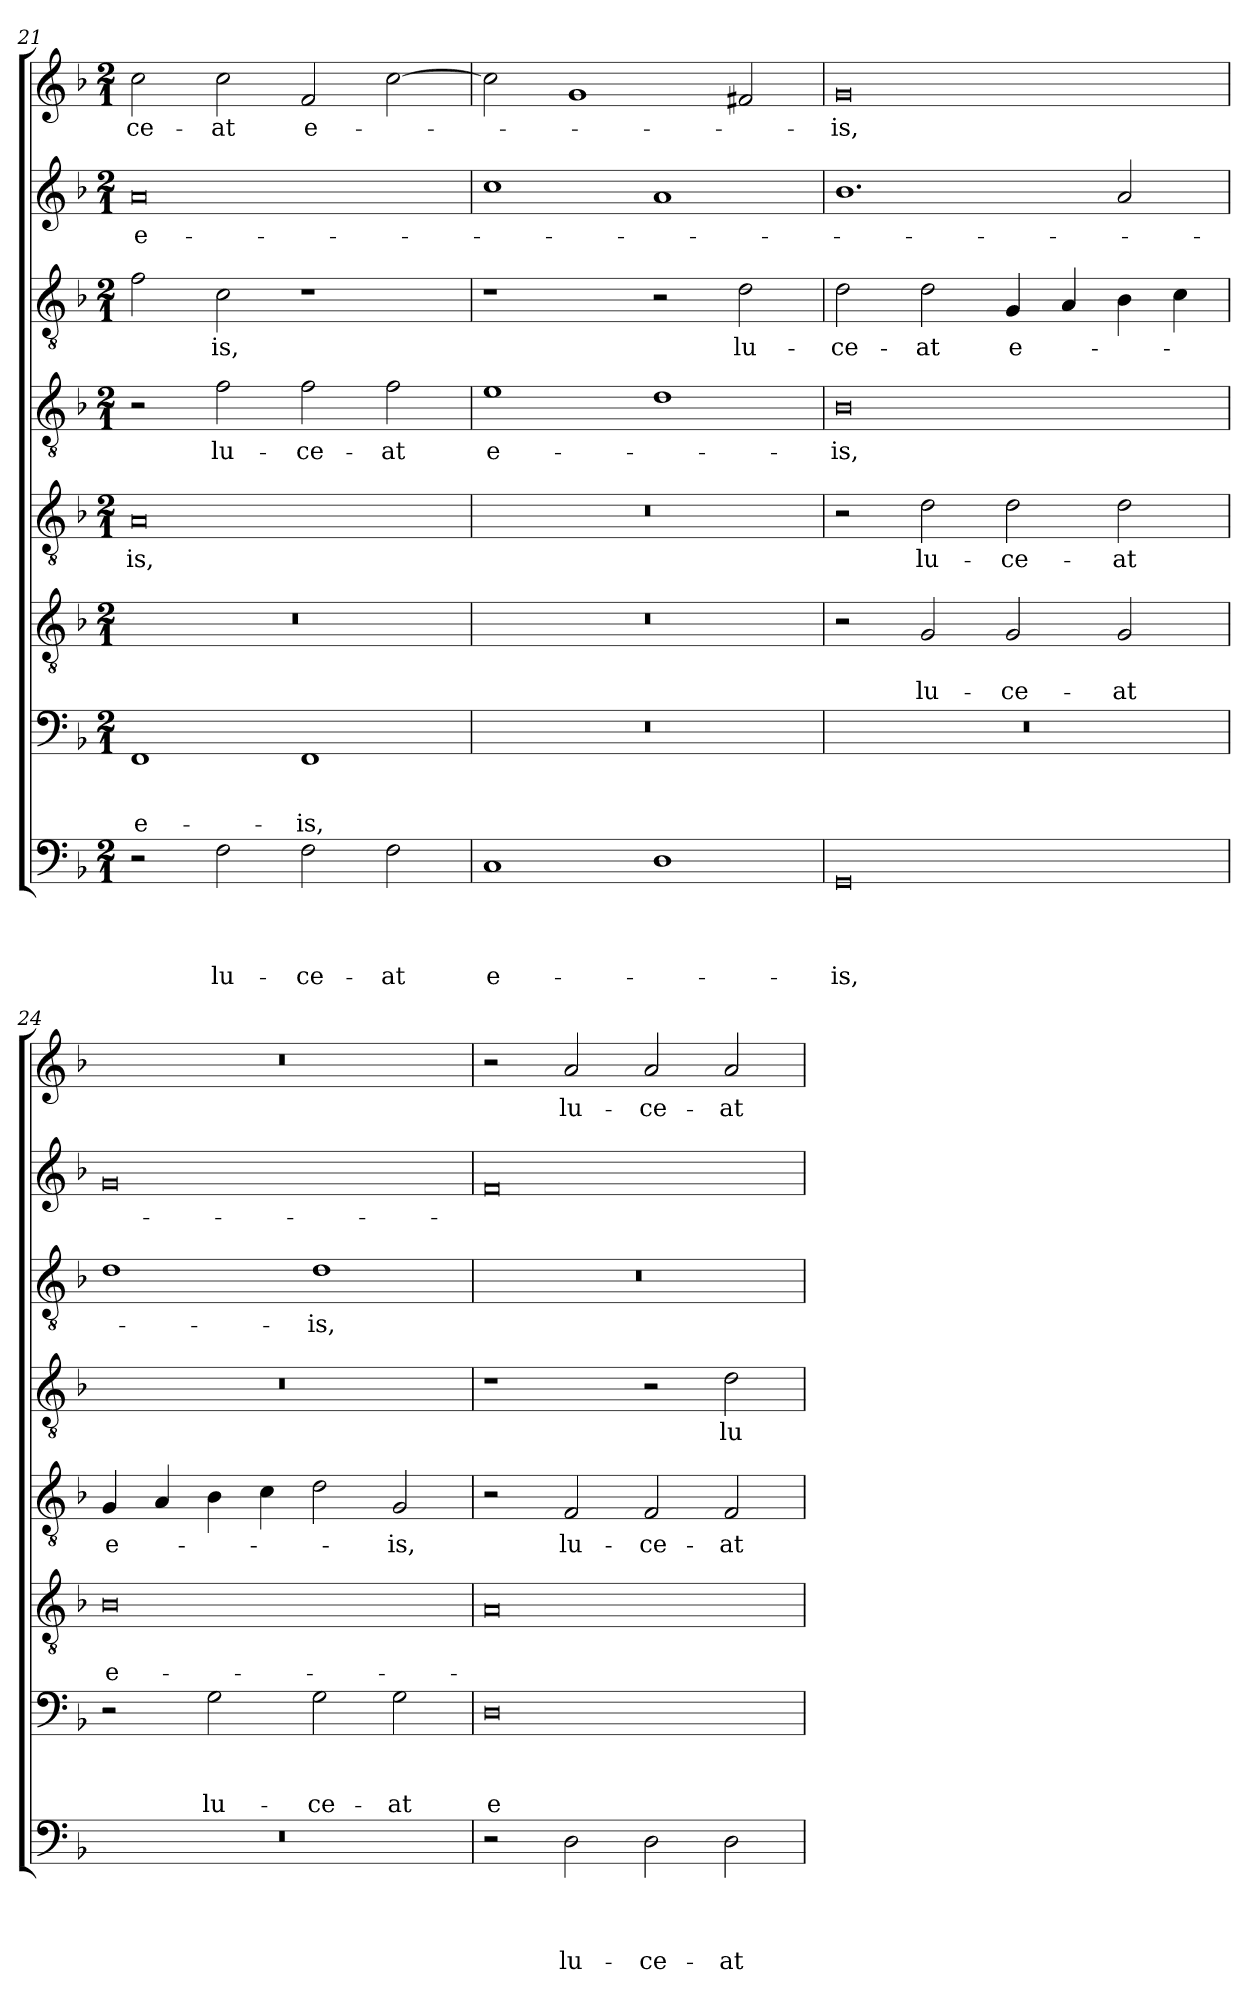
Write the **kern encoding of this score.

**kern	**text	**text	**text	**text	**kern	**text	**text	**text	**kern	**text	**text	**kern	**text	**kern	**text	**kern	**text	**kern	**text	**kern	**text
*part8	*part8	*part8	*part8	*part8	*part7	*part7	*part7	*part7	*part6	*part6	*part6	*part5	*part5	*part4	*part4	*part3	*part3	*part2	*part2	*part1	*part1
*staff8	*staff8	*staff8	*staff8	*staff8	*staff7	*staff7	*staff7	*staff7	*staff6	*staff6	*staff6	*staff5	*staff5	*staff4	*staff4	*staff3	*staff3	*staff2	*staff2	*staff1	*staff1
*clefF4	*	*	*	*	*clefF4	*	*	*	*clefGv2	*	*	*clefGv2	*	*clefGv2	*	*clefGv2	*	*clefG2	*	*clefG2	*
*k[b-]	*	*	*	*	*k[b-]	*	*	*	*k[b-]	*	*	*k[b-]	*	*k[b-]	*	*k[b-]	*	*k[b-]	*	*k[b-]	*
*F:	*	*	*	*	*F:	*	*	*	*F:	*	*	*F:	*	*F:	*	*F:	*	*F:	*	*F:	*
*M2/1	*	*	*	*	*M2/1	*	*	*	*M2/1	*	*	*M2/1	*	*M2/1	*	*M2/1	*	*M2/1	*	*M2/1	*
=21	=21	=21	=21	=21	=21	=21	=21	=21	=21	=21	=21	=21	=21	=21	=21	=21	=21	=21	=21	=21	=21
!	!	!	!	!	!	!	!	!LO:LY:b	!	!	!	!	!LO:LY:b	!	!	!	!	!	!LO:LY:b	!	!LO:LY:b
2r	.	.	.	.	1FF	.	.	e-	0r	.	.	0A	-is,	2r	.	2f\	.	0a	e-	2cc\	-ce-
!	!	!	!	!LO:LY:b	!	!	!	!	!	!	!	!	!	!	!LO:LY:b	!	!LO:LY:b	!	!	!	!LO:LY:b
2F\	.	.	.	lu-	.	.	.	.	.	.	.	.	.	2f\	lu-	2c\	-is,	.	.	2cc\	-at
!	!	!	!	!LO:LY:b	!	!	!	!LO:LY:b	!	!	!	!	!	!	!LO:LY:b	!	!	!	!	!	!LO:LY:b
2F\	.	.	.	-ce-	1FF	.	.	-is,	.	.	.	.	.	2f\	-ce-	1r	.	.	.	2f/	e-
!	!	!	!	!LO:LY:b	!	!	!	!	!	!	!	!	!	!	!LO:LY:b	!	!	!	!	!	!
2F\	.	.	.	-at	.	.	.	.	.	.	.	.	.	2f\	-at	.	.	.	.	[2cc\	.
=22	=22	=22	=22	=22	=22	=22	=22	=22	=22	=22	=22	=22	=22	=22	=22	=22	=22	=22	=22	=22	=22
!	!	!	!	!LO:LY:b	!	!	!	!	!	!	!	!	!	!	!LO:LY:b	!	!	!	!	!	!
1C	.	.	.	e-	0r	.	.	.	0r	.	.	0r	.	1e	e-	1r	.	1cc	.	2cc\]	.
.	.	.	.	.	.	.	.	.	.	.	.	.	.	.	.	.	.	.	.	1g	.
1D	.	.	.	.	.	.	.	.	.	.	.	.	.	1d	.	2r	.	1a	.	.	.
!	!	!	!	!	!	!	!	!	!	!	!	!	!	!	!	!	!LO:LY:b	!	!	!	!
.	.	.	.	.	.	.	.	.	.	.	.	.	.	.	.	2d\	lu-	.	.	2f#X/	.
=23	=23	=23	=23	=23	=23	=23	=23	=23	=23	=23	=23	=23	=23	=23	=23	=23	=23	=23	=23	=23	=23
!	!	!	!	!LO:LY:b	!	!	!	!	!	!	!	!	!	!	!LO:LY:b	!	!LO:LY:b	!	!	!	!LO:LY:b
0GG	.	.	.	-is,	0r	.	.	.	2r	.	.	2r	.	0B-	-is,	2d\	-ce-	1.b-	.	0g	-is,
!	!	!	!	!	!	!	!	!	!	!	!LO:LY:b	!	!LO:LY:b	!	!	!	!LO:LY:b	!	!	!	!
.	.	.	.	.	.	.	.	.	2G/	.	lu-	2d\	lu-	.	.	2d\	-at	.	.	.	.
!	!	!	!	!	!	!	!	!	!	!	!LO:LY:b	!	!LO:LY:b	!	!	!	!LO:LY:b	!	!	!	!
.	.	.	.	.	.	.	.	.	2G/	.	-ce-	2d\	-ce-	.	.	4G/	e-	.	.	.	.
.	.	.	.	.	.	.	.	.	.	.	.	.	.	.	.	4A/	.	.	.	.	.
!	!	!	!	!	!	!	!	!	!	!	!LO:LY:b	!	!LO:LY:b	!	!	!	!	!	!	!	!
.	.	.	.	.	.	.	.	.	2G/	.	-at	2d\	-at	.	.	4B-\	.	2a/	.	.	.
.	.	.	.	.	.	.	.	.	.	.	.	.	.	.	.	4c\	.	.	.	.	.
=24	=24	=24	=24	=24	=24	=24	=24	=24	=24	=24	=24	=24	=24	=24	=24	=24	=24	=24	=24	=24	=24
!	!	!	!	!	!	!	!	!	!	!	!LO:LY:b	!	!LO:LY:b	!	!	!	!	!	!	!	!
0r	.	.	.	.	2r	.	.	.	0B-	.	e-	4G/	e-	0r	.	1d	.	0g	.	0r	.
.	.	.	.	.	.	.	.	.	.	.	.	4A/	.	.	.	.	.	.	.	.	.
!	!	!	!	!	!	!	!	!LO:LY:b	!	!	!	!	!	!	!	!	!	!	!	!	!
.	.	.	.	.	2G\	.	.	lu-	.	.	.	4B-\	.	.	.	.	.	.	.	.	.
.	.	.	.	.	.	.	.	.	.	.	.	4c\	.	.	.	.	.	.	.	.	.
!	!	!	!	!	!	!	!	!LO:LY:b	!	!	!	!	!	!	!	!	!LO:LY:b	!	!	!	!
.	.	.	.	.	2G\	.	.	-ce-	.	.	.	2d\	.	.	.	1d	-is,	.	.	.	.
!	!	!	!	!	!	!	!	!LO:LY:b	!	!	!	!	!LO:LY:b	!	!	!	!	!	!	!	!
.	.	.	.	.	2G\	.	.	-at	.	.	.	2G/	-is,	.	.	.	.	.	.	.	.
!!LO:PB:g=z
=25	=25	=25	=25	=25	=25	=25	=25	=25	=25	=25	=25	=25	=25	=25	=25	=25	=25	=25	=25	=25	=25
!	!	!	!	!	!	!	!	!LO:LY:b	!	!	!	!	!	!	!	!	!	!	!	!	!
2r	.	.	.	.	0D	.	.	e-	0A	.	.	2r	.	1r	.	0r	.	0f	.	2r	.
!	!	!	!	!LO:LY:b	!	!	!	!	!	!	!	!	!LO:LY:b	!	!	!	!	!	!	!	!LO:LY:b
2D\	.	.	.	lu-	.	.	.	.	.	.	.	2F/	lu-	.	.	.	.	.	.	2a/	lu-
!	!	!	!	!LO:LY:b	!	!	!	!	!	!	!	!	!LO:LY:b	!	!	!	!	!	!	!	!LO:LY:b
2D\	.	.	.	-ce-	.	.	.	.	.	.	.	2F/	-ce-	2r	.	.	.	.	.	2a/	-ce-
!	!	!	!	!LO:LY:b	!	!	!	!	!	!	!	!	!LO:LY:b	!	!LO:LY:b	!	!	!	!	!	!LO:LY:b
2D\	.	.	.	-at	.	.	.	.	.	.	.	2F/	-at	2d\	lu-	.	.	.	.	2a/	-at
=	=	=	=	=	=	=	=	=	=	=	=	=	=	=	=	=	=	=	=	=	=
*-	*-	*-	*-	*-	*-	*-	*-	*-	*-	*-	*-	*-	*-	*-	*-	*-	*-	*-	*-	*-	*-
